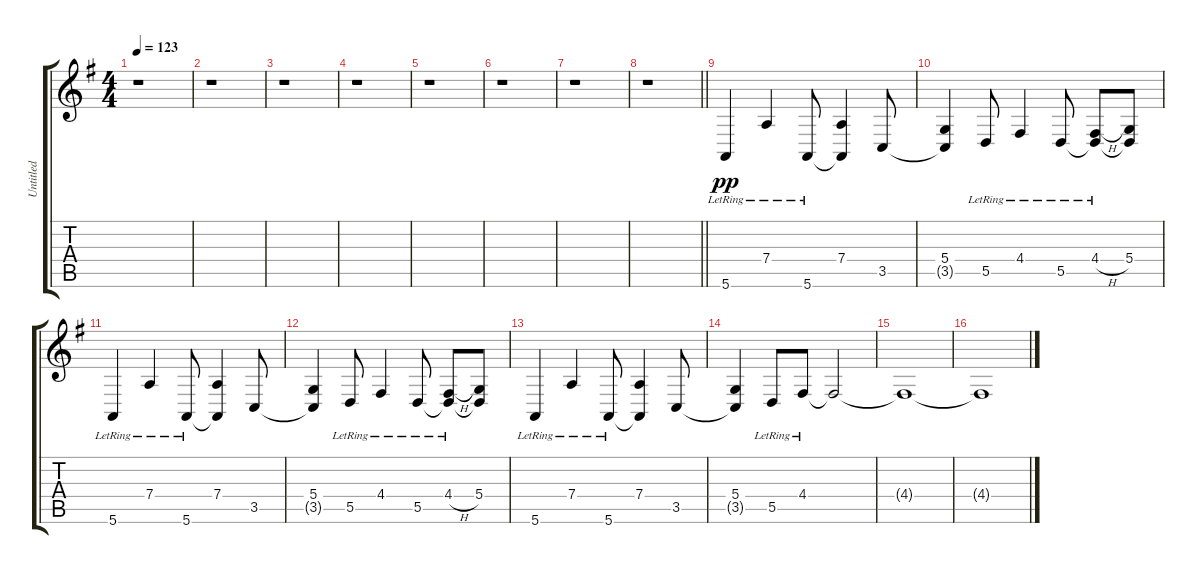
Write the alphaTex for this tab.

\track ("Untitled" "Untitled") {instrument stringensemble1}
\staff {score tabs}
\tuning (E4 B3 G3 D3 A2 E2) {hide}
\ts (4 4)
\tempo 123
\clef g2
\ks g
r.1{dy pp} |
r.1 |
r.1 |
r.1 |
r.1 |
r.1 |
r.1 |
\barLineRight lightlight
r.1 |
5.6{lr}.4 7.4{lr}.4 5.6{lr}.8 (7.4 5.6{t}).4 3.5.8 |
(5.4 3.5{t}).4 5.5{lr}.8 4.4{lr}.4 5.5{lr}.8 (4.4{h lr} 5.5{t}).8 (5.4 5.5{t}).8 |
5.6{lr}.4 7.4{lr}.4 5.6{lr}.8 (7.4 5.6{t}).4 3.5.8 |
(5.4 3.5{t}).4 5.5{lr}.8 4.4{lr}.4 5.5{lr}.8 (4.4{h lr} 5.5{t}).8 (5.4 5.5{t}).8 |
5.6{lr}.4 7.4{lr}.4 5.6{lr}.8 (7.4 5.6{t}).4 3.5.8 |
(5.4 3.5{t}).4 5.5{lr}.8 4.4{lr}.8 4.4{t}.2 |
4.4{t}.1 |
4.4{t}.1
